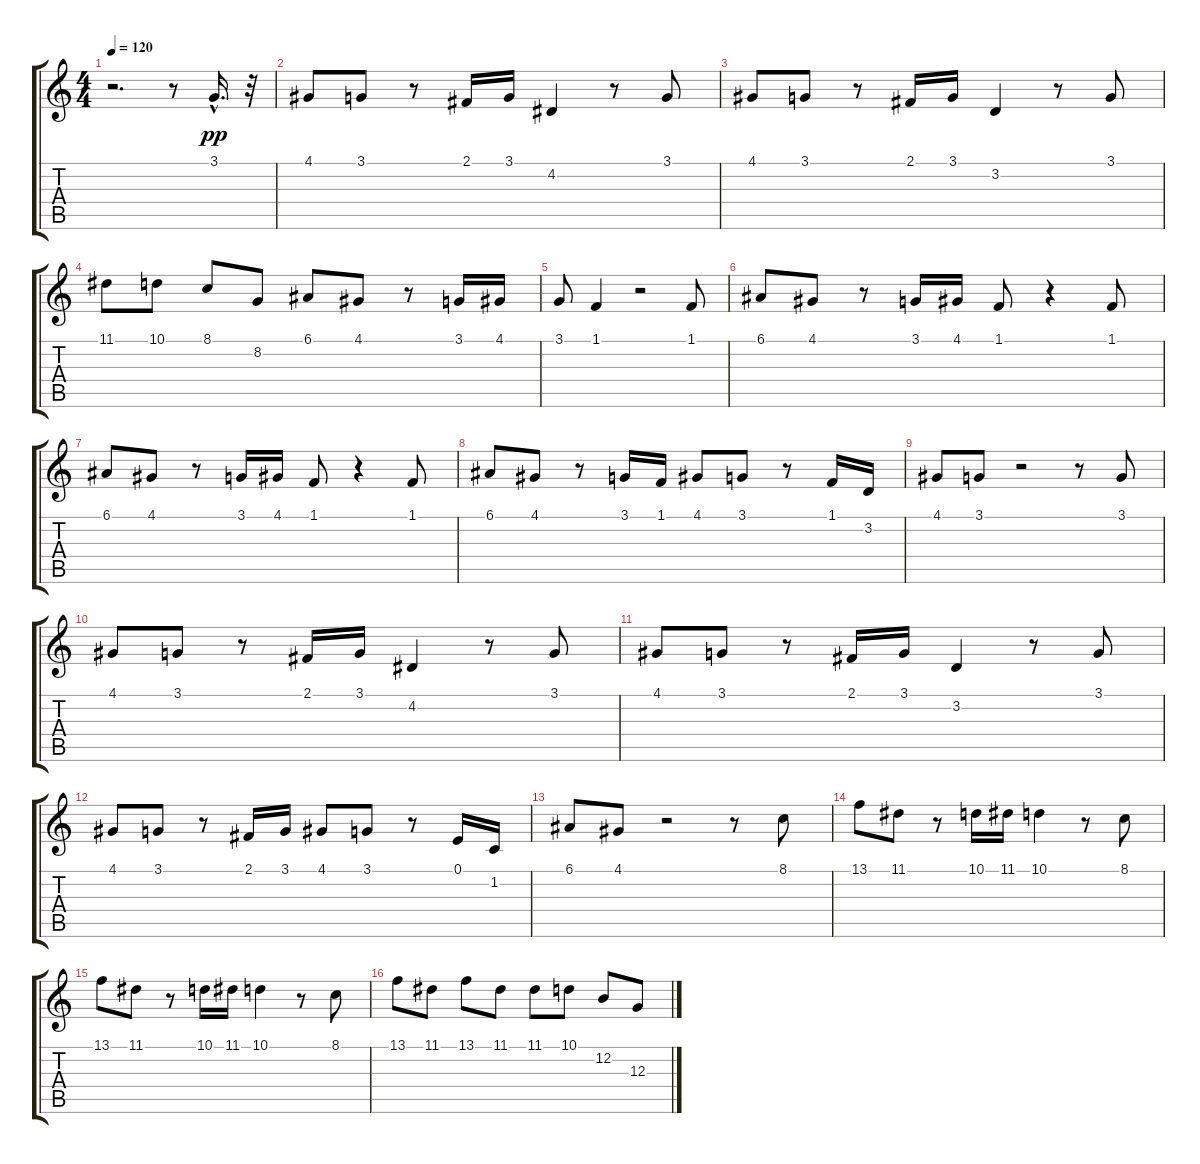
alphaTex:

\track "" {instrument tenorsax}
\staff {score tabs}
\tuning (E4 B3 G3 D3 A2 E2) {hide}
\ts (4 4)
\tempo 120
\clef g2
\ks c
r.2{d dy pp} r.8 3.1{hac}.16{d} r.32 |
4.1.8 3.1.8 r.8 2.1.16 3.1.16 4.2.4 r.8 3.1.8 |
4.1.8 3.1.8 r.8 2.1.16 3.1.16 3.2.4 r.8 3.1.8 |
11.1.8 10.1.8 8.1.8 8.2.8 6.1.8 4.1.8 r.8 3.1.16 4.1.16 |
3.1.8 1.1.4 r.2 1.1.8 |
6.1.8 4.1.8 r.8 3.1.16 4.1.16 1.1.8 r.4 1.1.8 |
6.1.8 4.1.8 r.8 3.1.16 4.1.16 1.1.8 r.4 1.1.8 |
6.1.8 4.1.8 r.8 3.1.16 1.1.16 4.1.8 3.1.8 r.8 1.1.16 3.2.16 |
4.1.8 3.1.8 r.2 r.8 3.1.8 |
4.1.8 3.1.8 r.8 2.1.16 3.1.16 4.2.4 r.8 3.1.8 |
4.1.8 3.1.8 r.8 2.1.16 3.1.16 3.2.4 r.8 3.1.8 |
4.1.8 3.1.8 r.8 2.1.16 3.1.16 4.1.8 3.1.8 r.8 0.1.16 1.2.16 |
6.1.8 4.1.8 r.2 r.8 8.1.8 |
13.1.8 11.1.8 r.8 10.1.16 11.1.16 10.1.4 r.8 8.1.8 |
13.1.8 11.1.8 r.8 10.1.16 11.1.16 10.1.4 r.8 8.1.8 |
13.1.8 11.1.8 13.1.8 11.1.8 11.1.8 10.1.8 12.2.8 12.3.8
